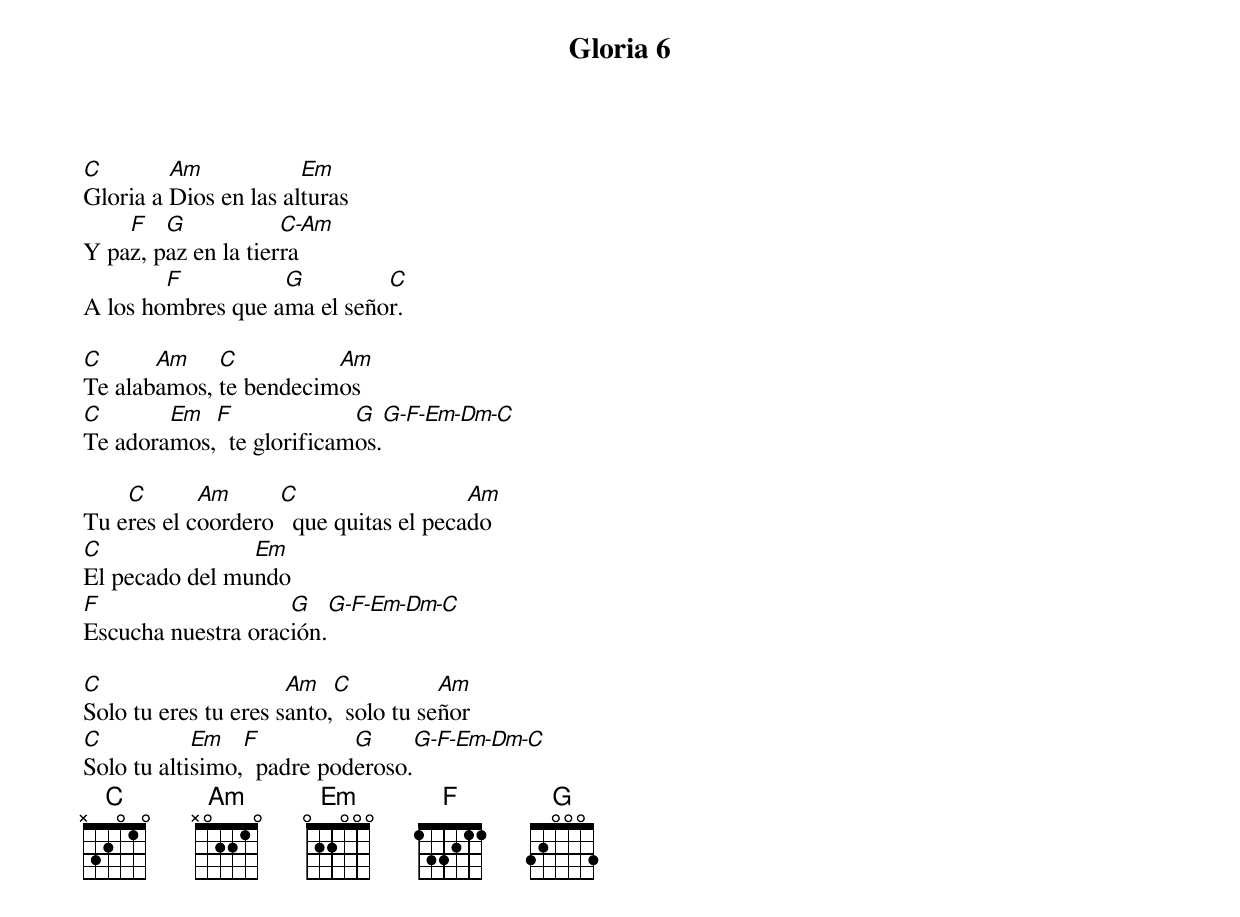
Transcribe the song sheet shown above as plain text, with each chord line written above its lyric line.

Gloria 6

C        Am            Em
Gloria a Dios en las alturas
    F   G            C-Am
Y paz, paz en la tierra
        F          G         C
A los hombres que ama el señor.

C      Am    C          Am
Te alabamos, te bendecimos
C       Em  F              G   G-F-Em-Dm-C
Te adoramos,  te glorificamos.

    C       Am      C                   Am
Tu eres el coordero   que quitas el pecado
C               Em
El pecado del mundo
F                   G     G-F-Em-Dm-C
Escucha nuestra oración.

C                     Am   C           Am
Solo tu eres tu eres santo,  solo tu señor
C           Em   F          G       G-F-Em-Dm-C
Solo tu altisimo,  padre poderoso.
